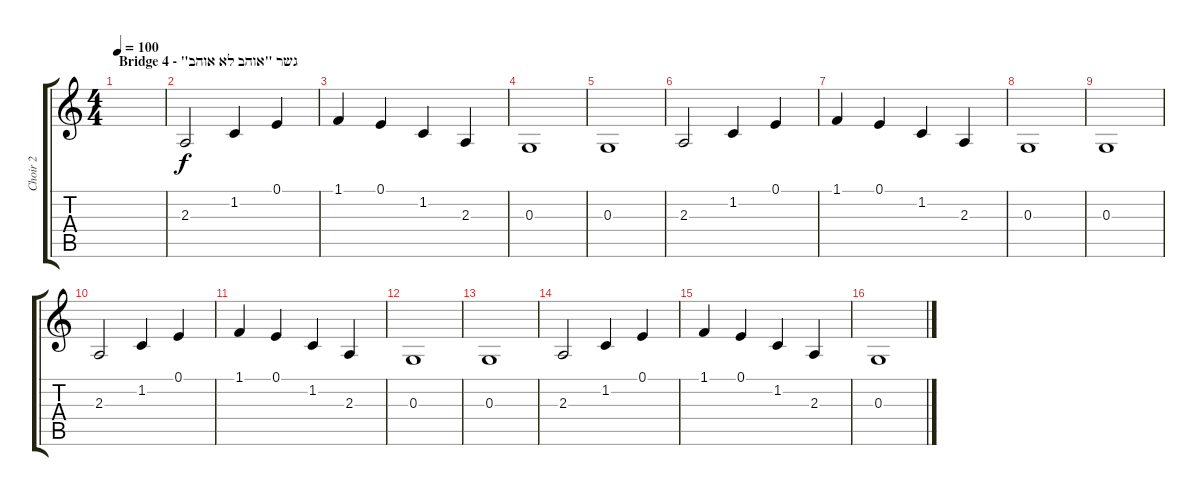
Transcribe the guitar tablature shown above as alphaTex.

\track ("Choir 2" "Choir 2") {instrument choiraahs}
\staff {score tabs}
\tuning (E4 B3 G3 D3 A2 E2) {hide}
\ts (4 4)
\section ("" "Bridge 4 - \"גשר \"אוהב לא אוהב")
\tempo 100
\clef g2
\ks c
|
2.3.2 1.2.4 0.1.4 |
1.1.4 0.1.4 1.2.4 2.3.4 |
0.3.1 |
0.3.1 |
2.3.2 1.2.4 0.1.4 |
1.1.4 0.1.4 1.2.4 2.3.4 |
0.3.1 |
0.3.1 |
2.3.2 1.2.4 0.1.4 |
1.1.4 0.1.4 1.2.4 2.3.4 |
0.3.1 |
0.3.1 |
2.3.2 1.2.4 0.1.4 |
1.1.4 0.1.4 1.2.4 2.3.4 |
0.3.1
